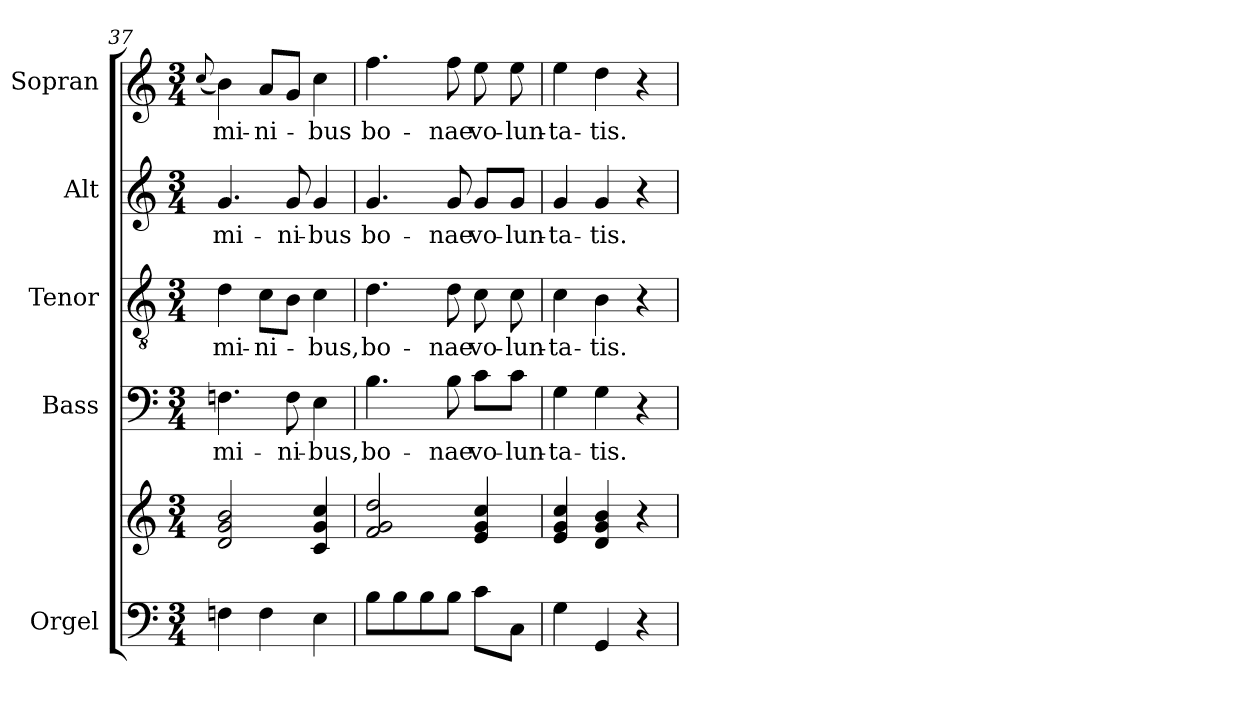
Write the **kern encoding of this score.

**kern	**kern	**kern	**text	**kern	**text	**kern	**text	**kern	**text
*part5	*part5	*part4	*part4	*part3	*part3	*part2	*part2	*part1	*part1
*staff6	*staff5	*staff4	*staff4	*staff3	*staff3	*staff2	*staff2	*staff1	*staff1
*I"Orgel	*	*I"Bass	*	*I"Tenor	*	*I"Alt	*	*I"Sopran	*
*	*	*I'B.	*	*I'T.	*	*I'A.	*	*I'S.	*
*clefF4	*clefG2	*clefF4	*	*clefGv2	*	*clefG2	*	*clefG2	*
*k[]	*k[]	*k[]	*	*k[]	*	*k[]	*	*k[]	*
*C:	*C:	*C:	*	*C:	*	*C:	*	*C:	*
*M3/4	*M3/4	*M3/4	*	*M3/4	*	*M3/4	*	*M3/4	*
=37	=37	=37	=37	=37	=37	=37	=37	=37	=37
.	.	.	.	.	.	.	.	(<8qqcc/	.
!	!	!	!LO:LY:b	!	!LO:LY:b	!	!LO:LY:b	!	!LO:LY:b
4Fn\	2d/ 2g/ 2b/	4.Fn\	-mi-	4d\	-mi-	4.g/	-mi-	4b\)	-mi-
!	!	!	!	!	!LO:LY:b	!	!	!	!LO:LY:b
4F\	.	.	.	8c\L	-ni-	.	.	8a/L	-ni-
!	!	!	!LO:LY:b	!	!	!	!LO:LY:b	!	!
.	.	8F\	-ni-	8B\J	.	8g/	-ni-	8g/J	.
!	!	!	!LO:LY:b	!	!LO:LY:b	!	!LO:LY:b	!	!LO:LY:b
4E\	4c/ 4g/ 4cc/	4E\	-bus,	4c\	-bus,	4g/	-bus	4cc\	-bus
!!LO:PB:g=z
=38	=38	=38	=38	=38	=38	=38	=38	=38	=38
!	!	!	!LO:LY:b	!	!LO:LY:b	!	!LO:LY:b	!	!LO:LY:b
8B\L	2f/ 2g/ 2dd/	4.B\	bo-	4.d\	bo-	4.g/	bo-	4.ff\	bo-
8B\	.	.	.	.	.	.	.	.	.
8B\	.	.	.	.	.	.	.	.	.
!	!	!	!LO:LY:b	!	!LO:LY:b	!	!LO:LY:b	!	!LO:LY:b
8B\J	.	8B\	-nae	8d\	-nae	8g/	-nae	8ff\	-nae
!	!	!	!LO:LY:b	!	!LO:LY:b	!	!LO:LY:b	!	!LO:LY:b
8c\L	4e/ 4g/ 4cc/	8c\L	vo-	8c\	vo-	8g/L	vo-	8ee\	vo-
!	!	!	!LO:LY:b	!	!LO:LY:b	!	!LO:LY:b	!	!LO:LY:b
8C\J	.	8c\J	-lun-	8c\	-lun-	8g/J	-lun-	8ee\	-lun-
=39	=39	=39	=39	=39	=39	=39	=39	=39	=39
!	!	!	!LO:LY:b	!	!LO:LY:b	!	!LO:LY:b	!	!LO:LY:b
4G\	4e/ 4g/ 4cc/	4G\	-ta-	4c\	-ta-	4g/	-ta-	4ee\	-ta-
!	!	!	!LO:LY:b	!	!LO:LY:b	!	!LO:LY:b	!	!LO:LY:b
4GG/	4d/ 4g/ 4b/	4G\	-tis.	4B\	-tis.	4g/	-tis.	4dd\	-tis.
4r	4r	4r	.	4r	.	4r	.	4r	.
=	=	=	=	=	=	=	=	=	=
*-	*-	*-	*-	*-	*-	*-	*-	*-	*-
